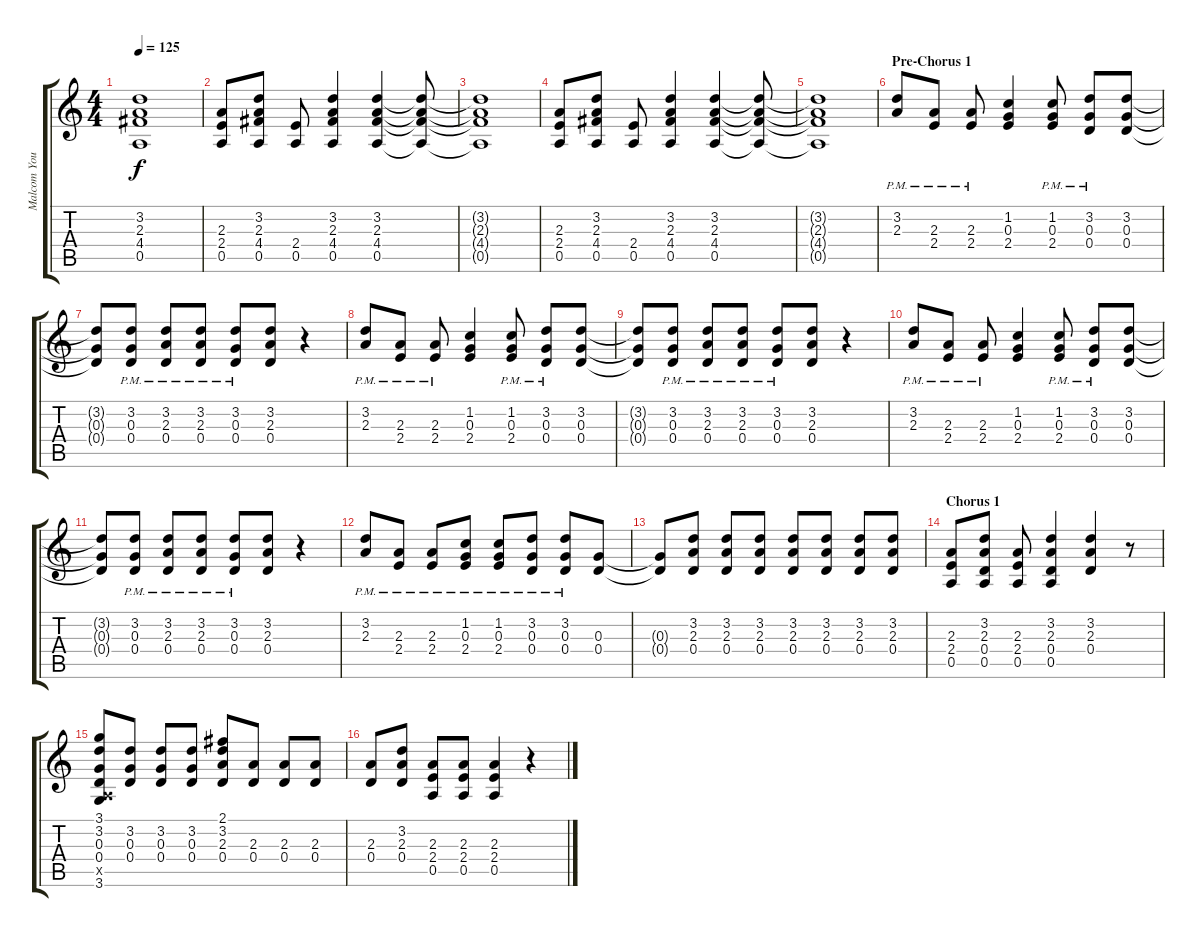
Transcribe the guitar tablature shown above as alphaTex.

\track ("Malcom Young" "Malcom You") {instrument distortionguitar}
\staff {score tabs}
\tuning (E4 B3 G3 D3 A2 E2) {hide}
\ts (4 4)
\tempo 125
\clef g2
\ks c
(3.2{t} 2.3{t} 4.4{t} 0.5{t}).1{dy f} |
(2.3 2.4 0.5).8 (3.2 2.3 4.4 0.5).8 (2.4 0.5).8 (3.2 2.3 4.4 0.5).4 (3.2 2.3 4.4 0.5).4 (3.2{t} 2.3{t} 4.4{t} 0.5{t}).8 |
(3.2{t} 2.3{t} 4.4{t} 0.5{t}).1 |
(2.3 2.4 0.5).8 (3.2 2.3 4.4 0.5).8 (2.4 0.5).8 (3.2 2.3 4.4 0.5).4 (3.2 2.3 4.4 0.5).4 (3.2{t} 2.3{t} 4.4{t} 0.5{t}).8 |
(3.2{t} 2.3{t} 4.4{t} 0.5{t}).1 |
\section ("" "Pre-Chorus 1")
(3.2 2.3{pm}).8 (2.3{pm} 2.4).8 (2.3{pm} 2.4).8 (1.2 0.3 2.4).4 (1.2 0.3{pm} 2.4).8 (3.2 0.3{pm} 0.4).8 (3.2 0.3 0.4).8 |
(3.2{t} 0.3{t} 0.4{t}).8 (3.2 0.3{pm} 0.4).8 (3.2 2.3{pm} 0.4).8 (3.2 2.3{pm} 0.4).8 (3.2 0.3{pm} 0.4).8 (3.2 2.3 0.4).8 r.4 |
(3.2 2.3{pm}).8 (2.3{pm} 2.4).8 (2.3{pm} 2.4).8 (1.2 0.3 2.4).4 (1.2 0.3{pm} 2.4).8 (3.2 0.3{pm} 0.4).8 (3.2 0.3 0.4).8 |
(3.2{t} 0.3{t} 0.4{t}).8 (3.2 0.3{pm} 0.4).8 (3.2 2.3{pm} 0.4).8 (3.2 2.3{pm} 0.4).8 (3.2 0.3{pm} 0.4).8 (3.2 2.3 0.4).8 r.4 |
(3.2 2.3{pm}).8 (2.3{pm} 2.4).8 (2.3{pm} 2.4).8 (1.2 0.3 2.4).4 (1.2 0.3{pm} 2.4).8 (3.2 0.3{pm} 0.4).8 (3.2 0.3 0.4).8 |
(3.2{t} 0.3{t} 0.4{t}).8 (3.2 0.3{pm} 0.4).8 (3.2 2.3{pm} 0.4).8 (3.2 2.3{pm} 0.4).8 (3.2 0.3{pm} 0.4).8 (3.2 2.3 0.4).8 r.4 |
(3.2 2.3{pm}).8 (2.3{pm} 2.4).8 (2.3{pm} 2.4).8 (1.2 0.3{pm} 2.4).8 (1.2 0.3{pm} 2.4).8 (3.2 0.3{pm} 0.4).8 (3.2 0.3{pm} 0.4).8 (0.3 0.4).8 |
(0.3{t} 0.4{t}).8 (3.2 2.3 0.4).8 (3.2 2.3 0.4).8 (3.2 2.3 0.4).8 (3.2 2.3 0.4).8 (3.2 2.3 0.4).8 (3.2 2.3 0.4).8 (3.2 2.3 0.4).8 |
\section ("" "Chorus 1")
(2.3 2.4 0.5).8 (3.2 2.3 0.4 0.5).8 (2.3 2.4 0.5).8 (3.2 2.3 0.4 0.5).4 (3.2 2.3 0.4).4 r.8 |
(3.1 3.2 0.3 0.4 0.5{x} 3.6).8 (3.2 0.3 0.4).8 (3.2 0.3 0.4).8 (3.2 0.3 0.4).8 (2.1 3.2 2.3 0.4).8 (2.3 0.4).8 (2.3 0.4).8 (2.3 0.4).8 |
(2.3 0.4).8 (3.2 2.3 0.4).8 (2.3 2.4 0.5).8 (2.3 2.4 0.5).8 (2.3 2.4 0.5).4 r.4
